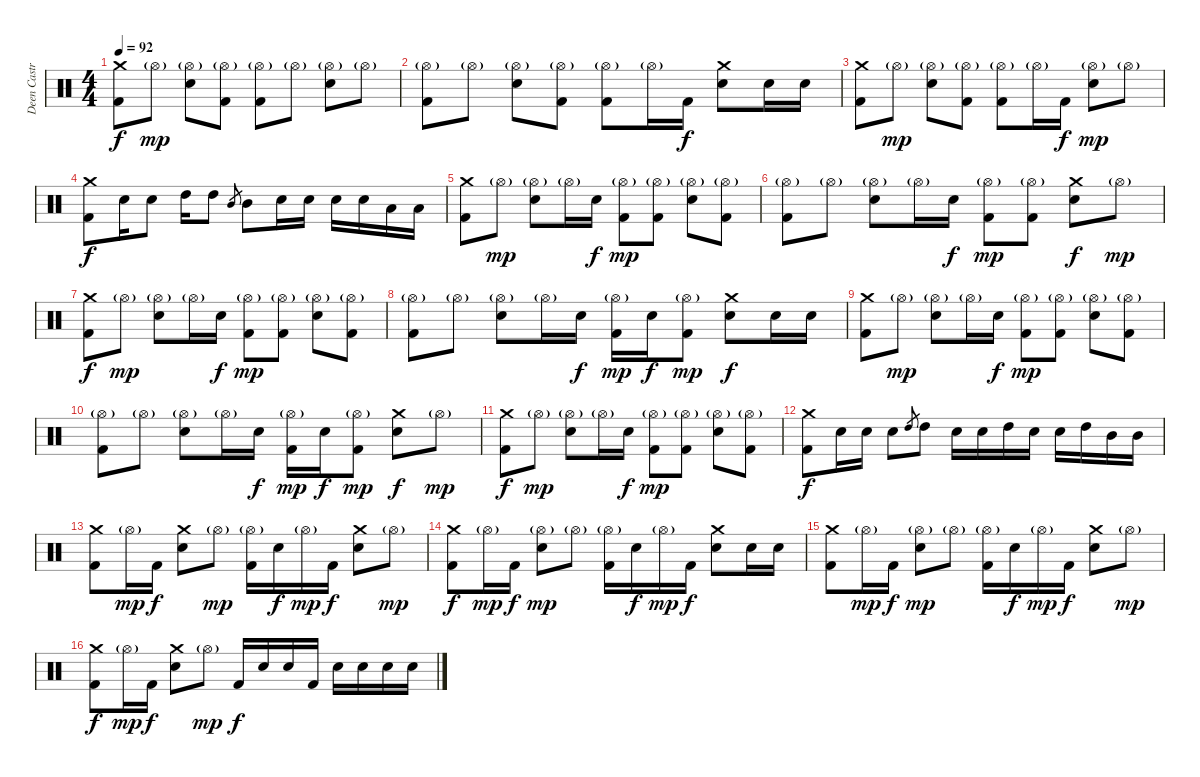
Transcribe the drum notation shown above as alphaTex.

\track ("Deen Castronovo" "Deen Castr") {instrument percussion}
\staff {score}
\articulation defaults
\ts (4 4)
\tempo 92
\clef neutral
\ks c
("Crash medium (hit)" "Kick (hit) 2").8{dy f} "Hi-Hat (open)"{g}.8{dy mp} ("Hi-Hat (open)"{g} "Electric Snare (hit)").8 ("Hi-Hat (open)"{g} "Kick (hit) 2").8 ("Hi-Hat (open)"{g} "Kick (hit) 2").8 "Hi-Hat (open)"{g}.8 ("Hi-Hat (open)"{g} "Electric Snare (hit)").8 "Hi-Hat (open)"{g}.8 |
("Hi-Hat (open)"{g} "Kick (hit) 2").8 "Hi-Hat (open)"{g}.8 ("Hi-Hat (open)"{g} "Electric Snare (hit)").8 ("Hi-Hat (open)"{g} "Kick (hit) 2").8 ("Hi-Hat (open)"{g} "Kick (hit) 2").8 "Hi-Hat (open)"{g}.16 "Kick (hit) 2".16{dy f} ("Crash medium (hit)" "Electric Snare (hit)").8 "Electric Snare (hit)".16 "Electric Snare (hit)".16 |
("Crash medium (hit)" "Kick (hit) 2").8 "Hi-Hat (open)"{g}.8{dy mp} ("Hi-Hat (open)"{g} "Electric Snare (hit)").8 ("Hi-Hat (open)"{g} "Kick (hit) 2").8 ("Hi-Hat (open)"{g} "Kick (hit) 2").8 "Hi-Hat (open)"{g}.16 "Kick (hit) 2".16{dy f} ("Hi-Hat (open)"{g} "Electric Snare (hit)").8{dy mp} "Hi-Hat (open)"{g}.8 |
("Crash medium (hit)" "Kick (hit) 2").8{dy f} "Electric Snare (hit)".16 "Electric Snare (hit)".8 "High Tom (hit)".16 "High Tom (hit)".8 "Mid Tom (hit)".8{gr} "Mid Tom (hit)".8 "Electric Snare (hit)".16 "Electric Snare (hit)".16 "Electric Snare (hit)".16 "Electric Snare (hit)".16 "Low Tom (hit)".16 "Low Tom (hit)".16 |
("Crash medium (hit)" "Kick (hit) 2").8 "Hi-Hat (open)"{g}.8{dy mp} ("Hi-Hat (open)"{g} "Electric Snare (hit)").8 "Hi-Hat (open)"{g}.16 "Electric Snare (hit)".16{dy f} ("Hi-Hat (open)"{g} "Kick (hit) 2").8{dy mp} ("Hi-Hat (open)"{g} "Kick (hit) 2").8 ("Hi-Hat (open)"{g} "Electric Snare (hit)").8 ("Hi-Hat (open)"{g} "Kick (hit) 2").8 |
("Hi-Hat (open)"{g} "Kick (hit) 2").8 "Hi-Hat (open)"{g}.8 ("Hi-Hat (open)"{g} "Electric Snare (hit)").8 "Hi-Hat (open)"{g}.16 "Electric Snare (hit)".16{dy f} ("Hi-Hat (open)"{g} "Kick (hit) 2").8{dy mp} ("Hi-Hat (open)"{g} "Kick (hit) 2").8 ("Crash medium (hit)" "Electric Snare (hit)").8{dy f} "Hi-Hat (open)"{g}.8{dy mp} |
("Crash medium (hit)" "Kick (hit) 2").8{dy f} "Hi-Hat (open)"{g}.8{dy mp} ("Hi-Hat (open)"{g} "Electric Snare (hit)").8 "Hi-Hat (open)"{g}.16 "Electric Snare (hit)".16{dy f} ("Hi-Hat (open)"{g} "Kick (hit) 2").8{dy mp} ("Hi-Hat (open)"{g} "Kick (hit) 2").8 ("Hi-Hat (open)"{g} "Electric Snare (hit)").8 ("Hi-Hat (open)"{g} "Kick (hit) 2").8 |
("Hi-Hat (open)"{g} "Kick (hit) 2").8 "Hi-Hat (open)"{g}.8 ("Hi-Hat (open)"{g} "Electric Snare (hit)").8 "Hi-Hat (open)"{g}.16 "Electric Snare (hit)".16{dy f} ("Hi-Hat (open)"{g} "Kick (hit) 2").16{dy mp} "Electric Snare (hit)".16{dy f} ("Hi-Hat (open)"{g} "Kick (hit) 2").8{dy mp} ("Crash medium (hit)" "Electric Snare (hit)").8{dy f} "Electric Snare (hit)".16 "Electric Snare (hit)".16 |
("Crash medium (hit)" "Kick (hit) 2").8 "Hi-Hat (open)"{g}.8{dy mp} ("Hi-Hat (open)"{g} "Electric Snare (hit)").8 "Hi-Hat (open)"{g}.16 "Electric Snare (hit)".16{dy f} ("Hi-Hat (open)"{g} "Kick (hit) 2").8{dy mp} ("Hi-Hat (open)"{g} "Kick (hit) 2").8 ("Hi-Hat (open)"{g} "Electric Snare (hit)").8 ("Hi-Hat (open)"{g} "Kick (hit) 2").8 |
("Hi-Hat (open)"{g} "Kick (hit) 2").8 "Hi-Hat (open)"{g}.8 ("Hi-Hat (open)"{g} "Electric Snare (hit)").8 "Hi-Hat (open)"{g}.16 "Electric Snare (hit)".16{dy f} ("Hi-Hat (open)"{g} "Kick (hit) 2").16{dy mp} "Electric Snare (hit)".16{dy f} ("Hi-Hat (open)"{g} "Kick (hit) 2").8{dy mp} ("Crash medium (hit)" "Electric Snare (hit)").8{dy f} "Hi-Hat (open)"{g}.8{dy mp} |
("Crash medium (hit)" "Kick (hit) 2").8{dy f} "Hi-Hat (open)"{g}.8{dy mp} ("Hi-Hat (open)"{g} "Electric Snare (hit)").8 "Hi-Hat (open)"{g}.16 "Electric Snare (hit)".16{dy f} ("Hi-Hat (open)"{g} "Kick (hit) 2").8{dy mp} ("Hi-Hat (open)"{g} "Kick (hit) 2").8 ("Hi-Hat (open)"{g} "Electric Snare (hit)").8 ("Hi-Hat (open)"{g} "Kick (hit) 2").8 |
("Crash medium (hit)" "Kick (hit) 2").8{dy f} "Electric Snare (hit)".16 "Electric Snare (hit)".16 "Electric Snare (hit)".8 "High Tom (hit)".8{gr} "High Tom (hit)".8 "Electric Snare (hit)".16 "Electric Snare (hit)".16 "High Tom (hit)".16 "Electric Snare (hit)".16 "Electric Snare (hit)".16 "High Tom (hit)".16 "Mid Tom (hit)".16 "Mid Tom (hit)".16 |
("Crash medium (hit)" "Kick (hit) 2").8 "Hi-Hat (open)"{g}.16{dy mp} "Kick (hit) 2".16{dy f} ("Crash medium (hit)" "Electric Snare (hit)").8 "Hi-Hat (open)"{g}.8{dy mp} ("Hi-Hat (open)"{g} "Kick (hit) 2").16 "Electric Snare (hit)".16{dy f} "Hi-Hat (open)"{g}.16{dy mp} "Kick (hit) 2".16{dy f} ("Crash medium (hit)" "Electric Snare (hit)").8 "Hi-Hat (open)"{g}.8{dy mp} |
("Crash medium (hit)" "Kick (hit) 2").8{dy f} "Hi-Hat (open)"{g}.16{dy mp} "Kick (hit) 2".16{dy f} ("Hi-Hat (open)"{g} "Electric Snare (hit)").8{dy mp} "Hi-Hat (open)"{g}.8 ("Hi-Hat (open)"{g} "Kick (hit) 2").16 "Electric Snare (hit)".16{dy f} "Hi-Hat (open)"{g}.16{dy mp} "Kick (hit) 2".16{dy f} ("Crash medium (hit)" "Electric Snare (hit)").8 "Electric Snare (hit)".16 "Electric Snare (hit)".16 |
("Crash medium (hit)" "Kick (hit) 2").8 "Hi-Hat (open)"{g}.16{dy mp} "Kick (hit) 2".16{dy f} ("Hi-Hat (open)"{g} "Electric Snare (hit)").8{dy mp} "Hi-Hat (open)"{g}.8 ("Hi-Hat (open)"{g} "Kick (hit) 2").16 "Electric Snare (hit)".16{dy f} "Hi-Hat (open)"{g}.16{dy mp} "Kick (hit) 2".16{dy f} ("Crash medium (hit)" "Electric Snare (hit)").8 "Hi-Hat (open)"{g}.8{dy mp} |
("Crash medium (hit)" "Kick (hit) 2").8{dy f} "Hi-Hat (open)"{g}.16{dy mp} "Kick (hit) 2".16{dy f} ("Crash medium (hit)" "Electric Snare (hit)").8 "Hi-Hat (open)"{g}.8{dy mp} "Kick (hit) 2".16{dy f} "Electric Snare (hit)".16 "Electric Snare (hit)".16 "Kick (hit) 2".16 "Electric Snare (hit)".16 "Electric Snare (hit)".16 "Electric Snare (hit)".16 "Electric Snare (hit)".16
